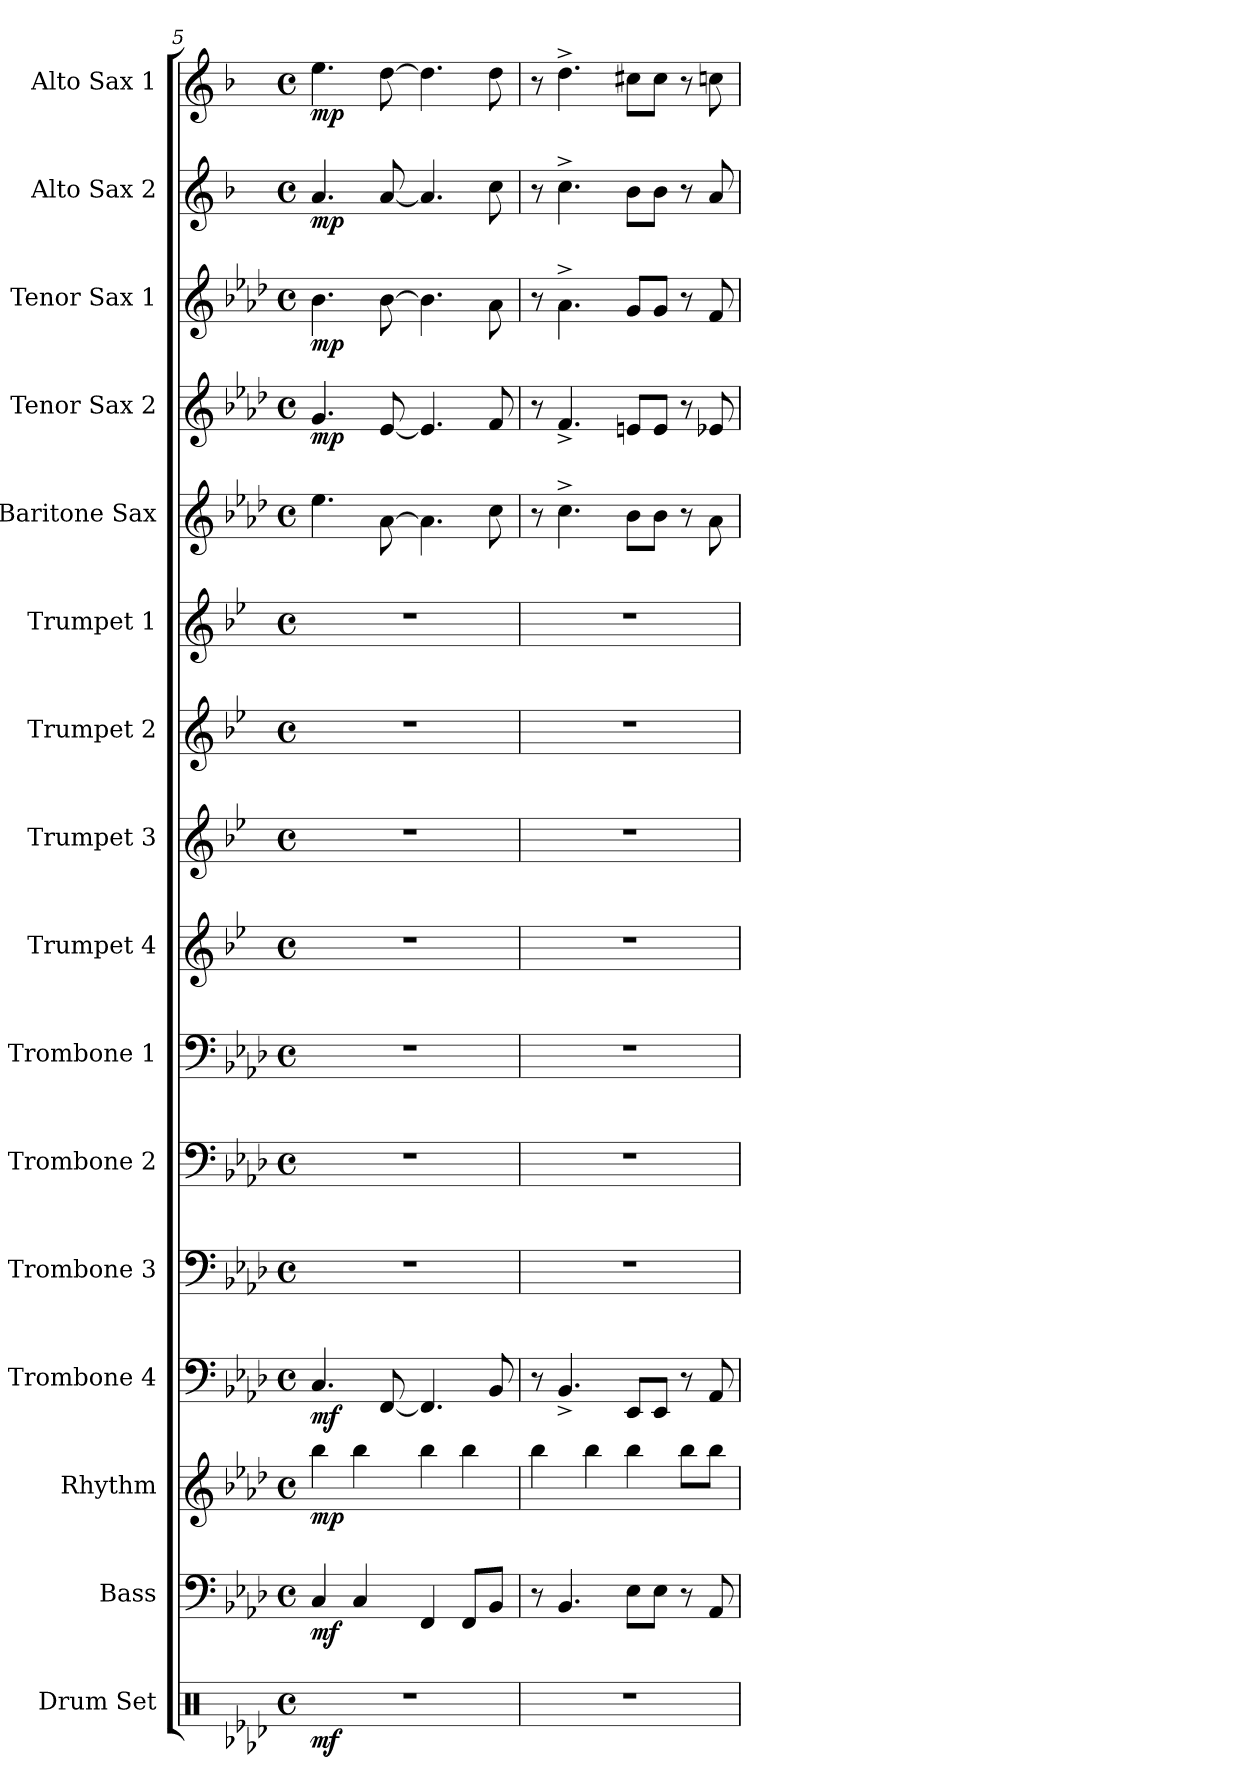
**kern	**dynam	**kern	**dynam	**kern	**dynam	**kern	**dynam	**kern	**kern	**kern	**kern	**kern	**kern	**kern	**kern	**kern	**dynam	**kern	**dynam	**kern	**dynam	**kern	**dynam
*part16	*part16	*part15	*part15	*part14	*part14	*part13	*part13	*part12	*part11	*part10	*part9	*part8	*part7	*part6	*part5	*part4	*part4	*part3	*part3	*part2	*part2	*part1	*part1
*staff16	*staff16	*staff15	*staff15	*staff14	*staff14	*staff13	*staff13	*staff12	*staff11	*staff10	*staff9	*staff8	*staff7	*staff6	*staff5	*staff4	*staff4	*staff3	*staff3	*staff2	*staff2	*staff1	*staff1
*I"Drum Set	*	*I"Bass	*	*I"Rhythm	*	*I"Trombone 4	*	*I"Trombone 3	*I"Trombone 2	*I"Trombone 1	*I"Trumpet 4	*I"Trumpet 3	*I"Trumpet 2	*I"Trumpet 1	*I"Baritone Sax	*I"Tenor Sax 2	*	*I"Tenor Sax 1	*	*I"Alto Sax 2	*	*I"Alto Sax 1	*
*I'Drums	*	*I'Bass	*	*	*	*I'Bone 4	*	*I'Bone 3	*I'Bone 2	*I'Bone 1	*I'Tpt 4	*I'Tpt 3	*I'Tpt 2	*I'Tpt 1	*I'Bari Sax	*I'Tenor 2	*	*I'Tenor 1	*	*I'Alto 2	*	*I'Alto 1	*
*clefX	*	*clefF4	*	*clefG2	*	*clefF4	*	*clefF4	*clefF4	*clefF4	*clefG2	*clefG2	*clefG2	*clefG2	*clefG2	*clefG2	*	*clefG2	*	*clefG2	*	*clefG2	*
*	*	*ITrd7c12	*	*ITrd7c12	*	*	*	*	*	*	*ITrd1c2	*ITrd1c2	*ITrd1c2	*ITrd1c2	*ITrd12c21	*ITrd8c14	*	*ITrd8c14	*	*ITrd5c9	*	*ITrd5c9	*
*k[b-e-a-d-]	*	*k[b-e-a-d-]	*	*k[b-e-a-d-]	*	*k[b-e-a-d-]	*	*k[b-e-a-d-]	*k[b-e-a-d-]	*k[b-e-a-d-]	*k[b-e-a-d-]	*k[b-e-a-d-]	*k[b-e-a-d-]	*k[b-e-a-d-]	*k[b-e-a-d-]	*k[b-e-a-d-]	*	*k[b-e-a-d-]	*	*k[b-e-a-d-]	*	*k[b-e-a-d-]	*
*A-:	*	*A-:	*	*A-:	*	*A-:	*	*A-:	*A-:	*A-:	*A-:	*A-:	*A-:	*A-:	*A-:	*A-:	*	*A-:	*	*A-:	*	*A-:	*
*M4/4	*	*M4/4	*	*M4/4	*	*M4/4	*	*M4/4	*M4/4	*M4/4	*M4/4	*M4/4	*M4/4	*M4/4	*M4/4	*M4/4	*	*M4/4	*	*M4/4	*	*M4/4	*
*met(c)	*	*met(c)	*	*met(c)	*	*met(c)	*	*met(c)	*met(c)	*met(c)	*met(c)	*met(c)	*met(c)	*met(c)	*met(c)	*met(c)	*	*met(c)	*	*met(c)	*	*met(c)	*
=5	=5	=5	=5	=5	=5	=5	=5	=5	=5	=5	=5	=5	=5	=5	=5	=5	=5	=5	=5	=5	=5	=5	=5
!	!LO:DY:b	!	!LO:DY:b	!	!LO:DY:b	!	!LO:DY:b	!	!	!	!	!	!	!	!	!	!LO:DY:b	!	!LO:DY:b	!	!LO:DY:b	!	!LO:DY:b
1r	mf	4CC/	mf	4b-\	mp	4.C/	mf	1r	1r	1r	1r	1r	1r	1r	4.e-\	4.G/	mp	4.B-\	mp	4.c/	mp	4.g\	mp
.	.	4CC/	.	4b-\	.	.	.	.	.	.	.	.	.	.	.	.	.	.	.	.	.	.	.
.	.	.	.	.	.	[8FF/	.	.	.	.	.	.	.	.	[8A-\	[8E-/	.	[8B-\	.	[8c/	.	[8f\	.
.	.	4FFF/	.	4b-\	.	4.FF/]	.	.	.	.	.	.	.	.	4.A-\]	4.E-/]	.	4.B-\]	.	4.c/]	.	4.f\]	.
.	.	8FFF/L	.	4b-\	.	.	.	.	.	.	.	.	.	.	.	.	.	.	.	.	.	.	.
.	.	8BBB-/J	.	.	.	8BB-/	.	.	.	.	.	.	.	.	8c\	8F/	.	8A-\	.	8e-\	.	8f\	.
=6	=6	=6	=6	=6	=6	=6	=6	=6	=6	=6	=6	=6	=6	=6	=6	=6	=6	=6	=6	=6	=6	=6	=6
1r	.	8r	.	4b-\	.	8r	.	1r	1r	1r	1r	1r	1r	1r	8r	8r	.	8r	.	8r	.	8r	.
.	.	4.BBB-/	.	.	.	4.BB-^>/	.	.	.	.	.	.	.	.	4.c^>\	4.F^>/	.	4.A-^>\	.	4.e-^>\	.	4.f^>\	.
.	.	.	.	4b-\	.	.	.	.	.	.	.	.	.	.	.	.	.	.	.	.	.	.	.
.	.	8EE-\L	.	4b-\	.	8EE-/L	.	.	.	.	.	.	.	.	8B-\L	8En/L	.	8G/L	.	8d-\L	.	8en\L	.
.	.	8EE-\J	.	.	.	8EE-/J	.	.	.	.	.	.	.	.	8B-\J	8E/J	.	8G/J	.	8d-\J	.	8e\J	.
.	.	8r	.	8b-\L	.	8r	.	.	.	.	.	.	.	.	8r	8r	.	8r	.	8r	.	8r	.
.	.	8AAA-/	.	8b-\J	.	8AA-/	.	.	.	.	.	.	.	.	8A-\	8E-X/	.	8F/	.	8c/	.	8e-X\	.
=	=	=	=	=	=	=	=	=	=	=	=	=	=	=	=	=	=	=	=	=	=	=	=
*-	*-	*-	*-	*-	*-	*-	*-	*-	*-	*-	*-	*-	*-	*-	*-	*-	*-	*-	*-	*-	*-	*-	*-
